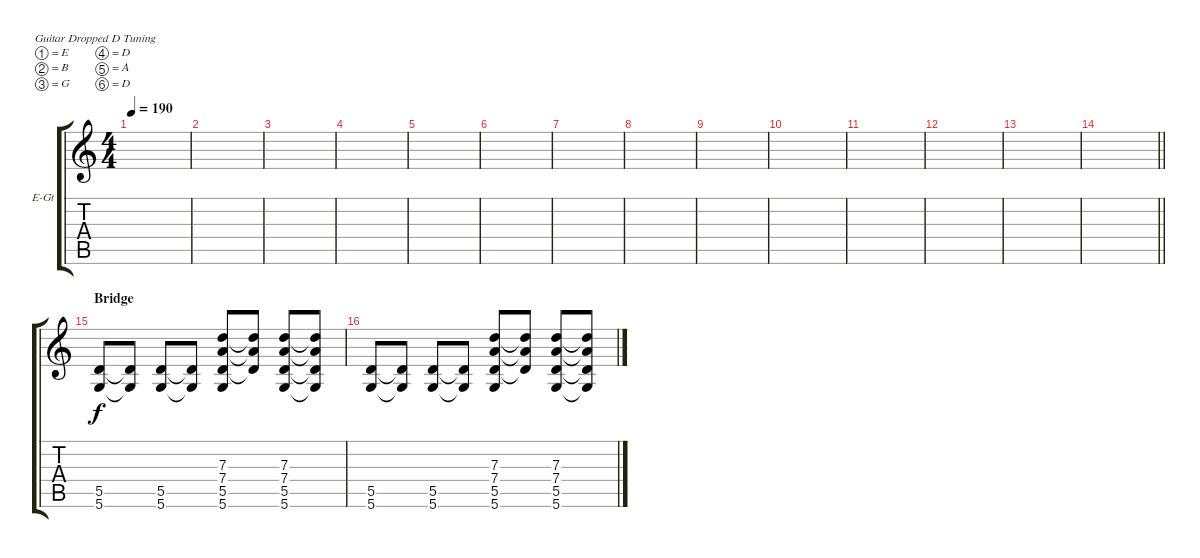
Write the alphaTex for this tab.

\bracketExtendMode groupsimilarinstruments
\firstSystemTrackNameOrientation horizontal
\otherSystemsTrackNameOrientation horizontal
\track ("Jack Clean" "E-Gt") {instrument electricguitarclean}
\staff {score tabs}
\tuning (E4 B3 G3 D3 A2 D2)
\ts (4 4)
\tempo 190
\clef g2
\scale
0.333333
\ks c
|
\scale
0.333333 |
\scale
0.333333 |
\scale
0.333333 |
\scale
0.333333 |
\scale
0.333333 |
\scale
0.333333 |
\scale
0.333333 |
\scale
0.333333 |
\scale
0.333333 |
\scale
0.333333 |
\scale
0.333333 |
\scale
0.333333 |
\scale
0.333333
\barLineRight lightlight
|
\section ("" "Bridge")
\scale
0.333333 (5.5 5.6).8 (5.6{t} 5.5{t}).8 (5.5 5.6).8 (5.5{t} 5.6{t}).8 (7.4 5.5 5.6 7.3).8 (7.4{t} 5.5{t} 7.3{t}).8 (7.4 5.5 5.6 7.3).8 (7.4{t} 5.5{t} 5.6{t} 7.3{t}).8 |
\scale
0.333333 (5.5 5.6).8 (5.6{t} 5.5{t}).8 (5.5 5.6).8 (5.5{t} 5.6{t}).8 (7.4 5.5 5.6 7.3).8 (7.4{t} 5.5{t} 7.3{t}).8 (7.4 5.5 5.6 7.3).8 (7.4{t} 5.5{t} 5.6{t} 7.3{t}).8
